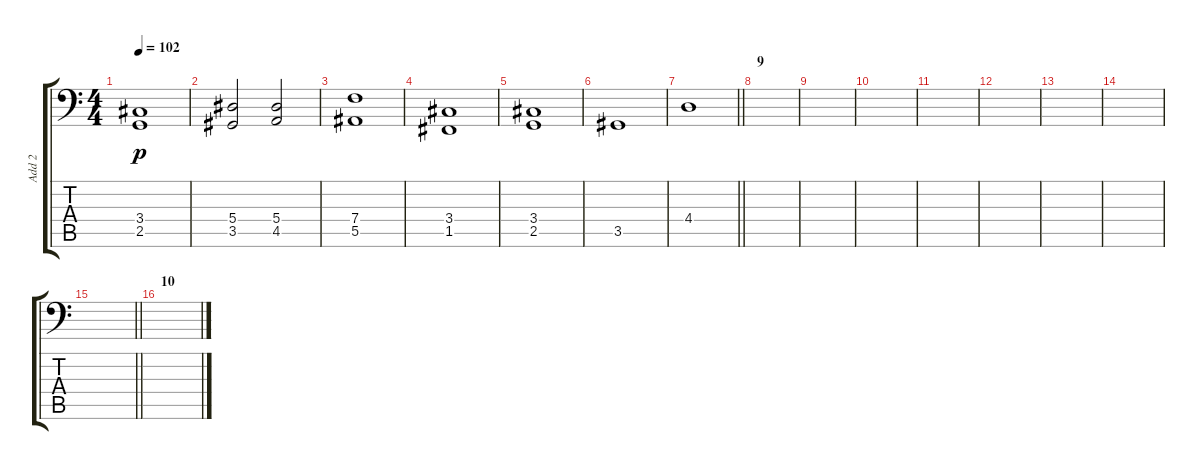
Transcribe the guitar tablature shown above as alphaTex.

\track ("Add 2" "Add 2") {instrument choiraahs}
\staff {score tabs}
\tuning (C4 G3 Eb3 Bb2 F2 Bb1) {hide}
\ts (4 4)
\tempo 102
\clef f4
\ks c
(3.4 2.5).1{dy p} |
(5.4 3.5).2 (5.4 4.5).2 |
(7.4 5.5).1 |
(3.4 1.5).1 |
(3.4 2.5).1 |
3.5.1 |
\barLineRight lightlight
4.4.1 |
\section ("" "9")
|
|
|
|
|
|
|
\barLineRight lightlight
|
\section ("" "10")
